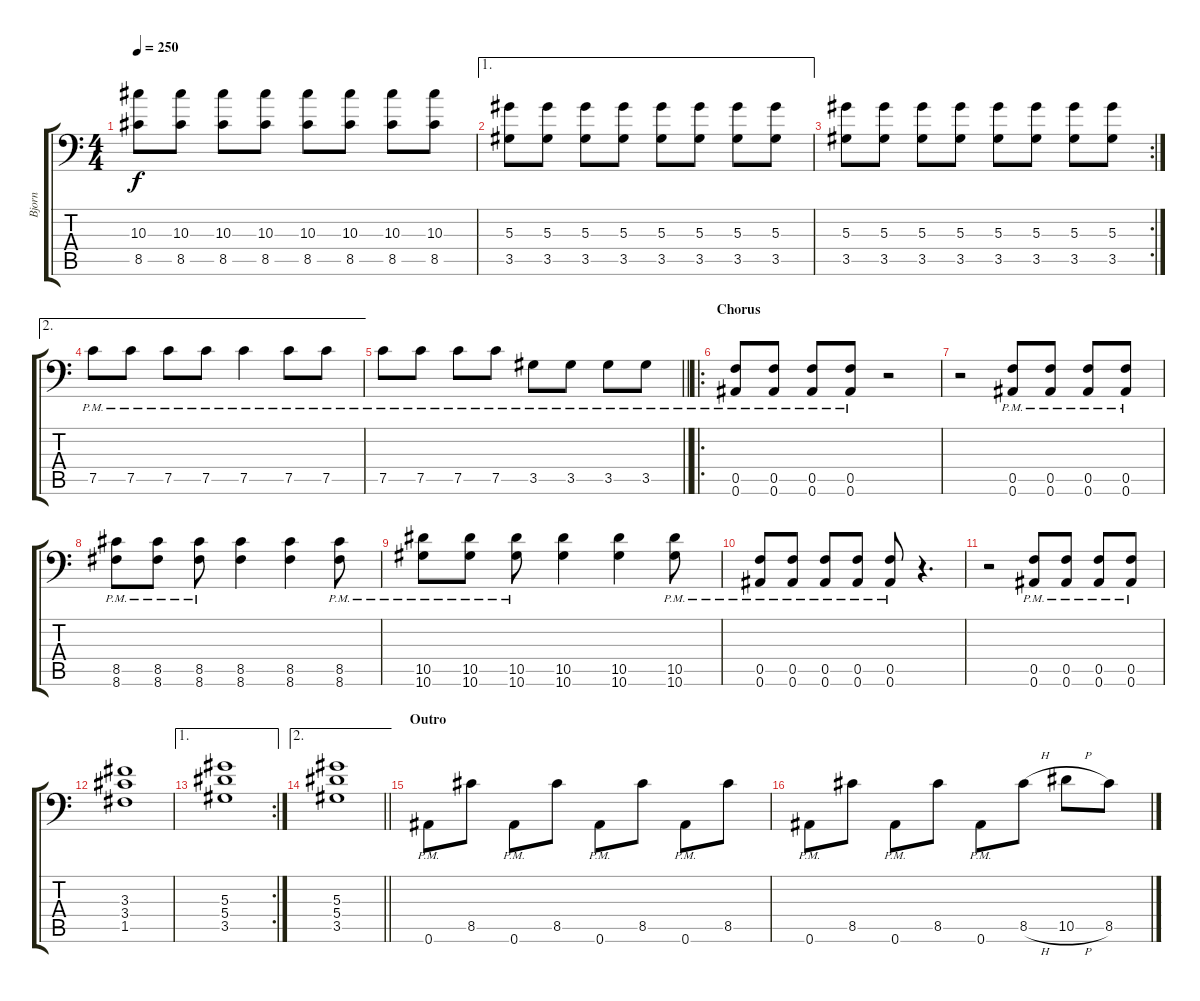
\track ("Bjorn" "Bjorn") {instrument distortionguitar}
\staff {score tabs}
\tuning (C4 G3 Eb3 Bb2 F2 Bb1) {hide}
\ts (4 4)
\tempo 250
\clef f4
\ks c
(10.3 8.5).8{dy f} (10.3 8.5).8 (10.3 8.5).8 (10.3 8.5).8 (10.3 8.5).8 (10.3 8.5).8 (10.3 8.5).8 (10.3 8.5).8 |
\ae 1
(5.3 3.5).8 (5.3 3.5).8 (5.3 3.5).8 (5.3 3.5).8 (5.3 3.5).8 (5.3 3.5).8 (5.3 3.5).8 (5.3 3.5).8 |
\rc 2
(5.3 3.5).8 (5.3 3.5).8 (5.3 3.5).8 (5.3 3.5).8 (5.3 3.5).8 (5.3 3.5).8 (5.3 3.5).8 (5.3 3.5).8 |
\ae 2
7.5{pm}.8 7.5{pm}.8 7.5{pm}.8 7.5{pm}.8 7.5{pm}.4 7.5{pm}.8 7.5{pm}.8 |
\barLineRight lightlight
7.5{pm}.8 7.5{pm}.8 7.5{pm}.8 7.5{pm}.8 3.5{pm}.8 3.5{pm}.8 3.5{pm}.8 3.5{pm}.8 |
\ro
\section ("" "Chorus")
(0.5{pm} 0.6{pm}).8 (0.5{pm} 0.6{pm}).8 (0.5{pm} 0.6{pm}).8 (0.5{pm} 0.6{pm}).8 r.2 |
r.2 (0.5{pm} 0.6{pm}).8 (0.5{pm} 0.6{pm}).8 (0.5{pm} 0.6{pm}).8 (0.5{pm} 0.6{pm}).8 |
(8.5{pm} 8.6{pm}).8 (8.5{pm} 8.6{pm}).8 (8.5{pm} 8.6{pm}).8 (8.5 8.6).4 (8.5 8.6).4 (8.5{pm} 8.6{pm}).8 |
(10.5{pm} 10.6{pm}).8 (10.5{pm} 10.6{pm}).8 (10.5{pm} 10.6{pm}).8 (10.5 10.6).4 (10.5 10.6).4 (10.5{pm} 10.6{pm}).8 |
(0.5{pm} 0.6{pm}).8 (0.5{pm} 0.6{pm}).8 (0.5{pm} 0.6{pm}).8 (0.5{pm} 0.6{pm}).8 (0.5{pm} 0.6{pm}).8 r.4{d} |
r.2 (0.5{pm} 0.6{pm}).8 (0.5{pm} 0.6{pm}).8 (0.5{pm} 0.6{pm}).8 (0.5{pm} 0.6{pm}).8 |
(3.3 3.4 1.5).1 |
\ae 1
\rc 2
(5.3 5.4 3.5).1 |
\ae 2
\barLineRight lightlight
(5.3 5.4 3.5).1 |
\section ("" "Outro")
0.6{pm}.8 8.5.8 0.6{pm}.8 8.5.8 0.6{pm}.8 8.5.8 0.6{pm}.8 8.5.8 |
0.6{pm}.8 8.5.8 0.6{pm}.8 8.5.8 0.6{pm}.8 8.5{h}.8 10.5{h}.8 8.5.8
